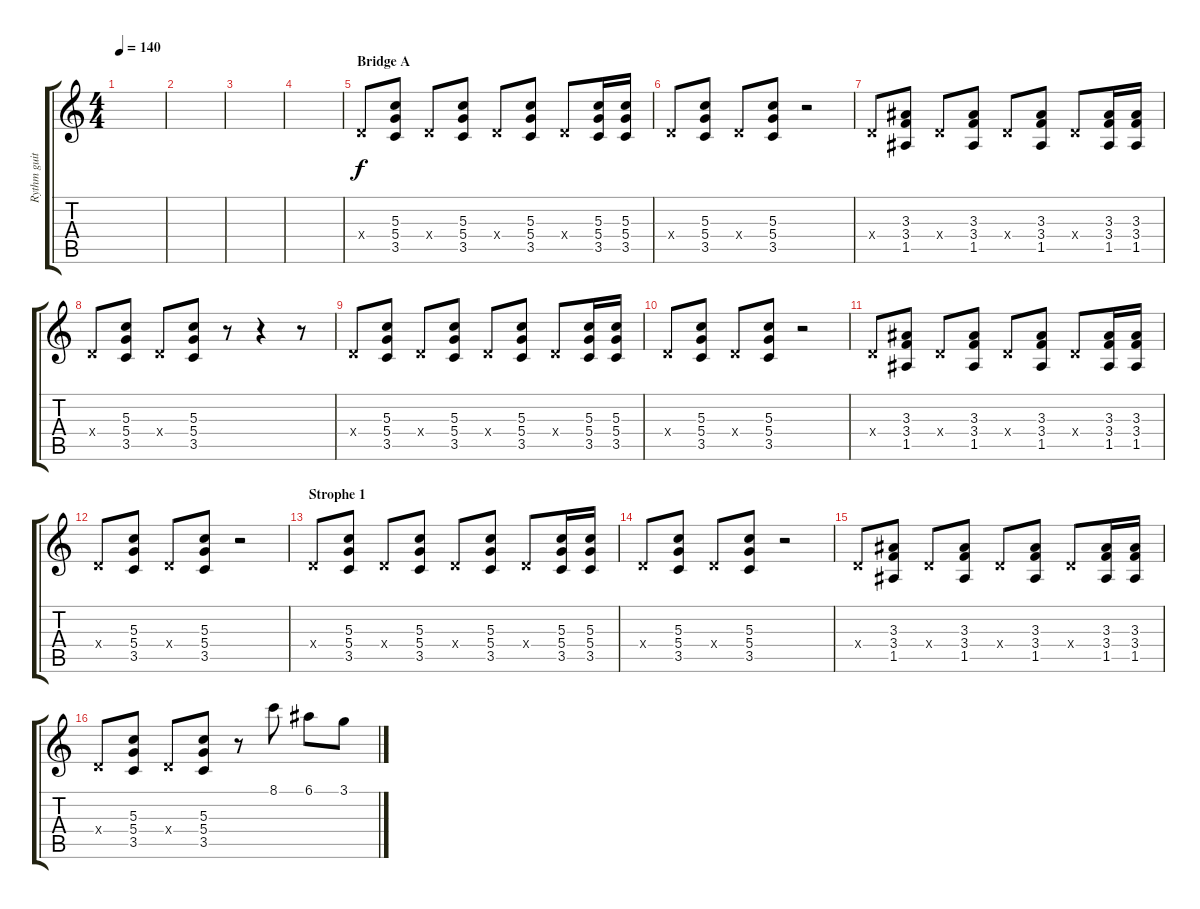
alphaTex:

\track ("Rythm guitar" "Rythm guit") {instrument acousticguitarsteel}
\staff {score tabs}
\tuning (E4 B3 G3 D3 A2 E2) {hide}
\ts (4 4)
\tempo 140
\clef g2
\ks c
|
|
|
|
\section ("" "Bridge A")
0.4{x}.8{volume 9 instrument acousticguitarsteel} (5.3 5.4 3.5).8 0.4{x}.8 (5.3 5.4 3.5).8 0.4{x}.8 (5.3 5.4 3.5).8 0.4{x}.8 (5.3 5.4 3.5).16 (5.3 5.4 3.5).16 |
0.4{x}.8 (5.3 5.4 3.5).8 0.4{x}.8 (5.3 5.4 3.5).8 r.2 |
0.4{x}.8 (3.3 3.4 1.5).8 0.4{x}.8 (3.3 3.4 1.5).8 0.4{x}.8 (3.3 3.4 1.5).8 0.4{x}.8 (3.3 3.4 1.5).16 (3.3 3.4 1.5).16 |
0.4{x}.8 (5.3 5.4 3.5).8 0.4{x}.8 (5.3 5.4 3.5).8 r.8 r.4 r.8 |
0.4{x}.8 (5.3 5.4 3.5).8 0.4{x}.8 (5.3 5.4 3.5).8 0.4{x}.8 (5.3 5.4 3.5).8 0.4{x}.8 (5.3 5.4 3.5).16 (5.3 5.4 3.5).16 |
0.4{x}.8 (5.3 5.4 3.5).8 0.4{x}.8 (5.3 5.4 3.5).8 r.2 |
0.4{x}.8 (3.3 3.4 1.5).8 0.4{x}.8 (3.3 3.4 1.5).8 0.4{x}.8 (3.3 3.4 1.5).8 0.4{x}.8 (3.3 3.4 1.5).16 (3.3 3.4 1.5).16 |
0.4{x}.8 (5.3 5.4 3.5).8 0.4{x}.8 (5.3 5.4 3.5).8 r.2 |
\section ("" "Strophe 1")
0.4{x}.8 (5.3 5.4 3.5).8 0.4{x}.8 (5.3 5.4 3.5).8 0.4{x}.8 (5.3 5.4 3.5).8 0.4{x}.8 (5.3 5.4 3.5).16 (5.3 5.4 3.5).16 |
0.4{x}.8 (5.3 5.4 3.5).8 0.4{x}.8 (5.3 5.4 3.5).8 r.2 |
0.4{x}.8 (3.3 3.4 1.5).8 0.4{x}.8 (3.3 3.4 1.5).8 0.4{x}.8 (3.3 3.4 1.5).8 0.4{x}.8 (3.3 3.4 1.5).16 (3.3 3.4 1.5).16 |
0.4{x}.8 (5.3 5.4 3.5).8 0.4{x}.8 (5.3 5.4 3.5).8 r.8 8.1.8 6.1.8 3.1.8
